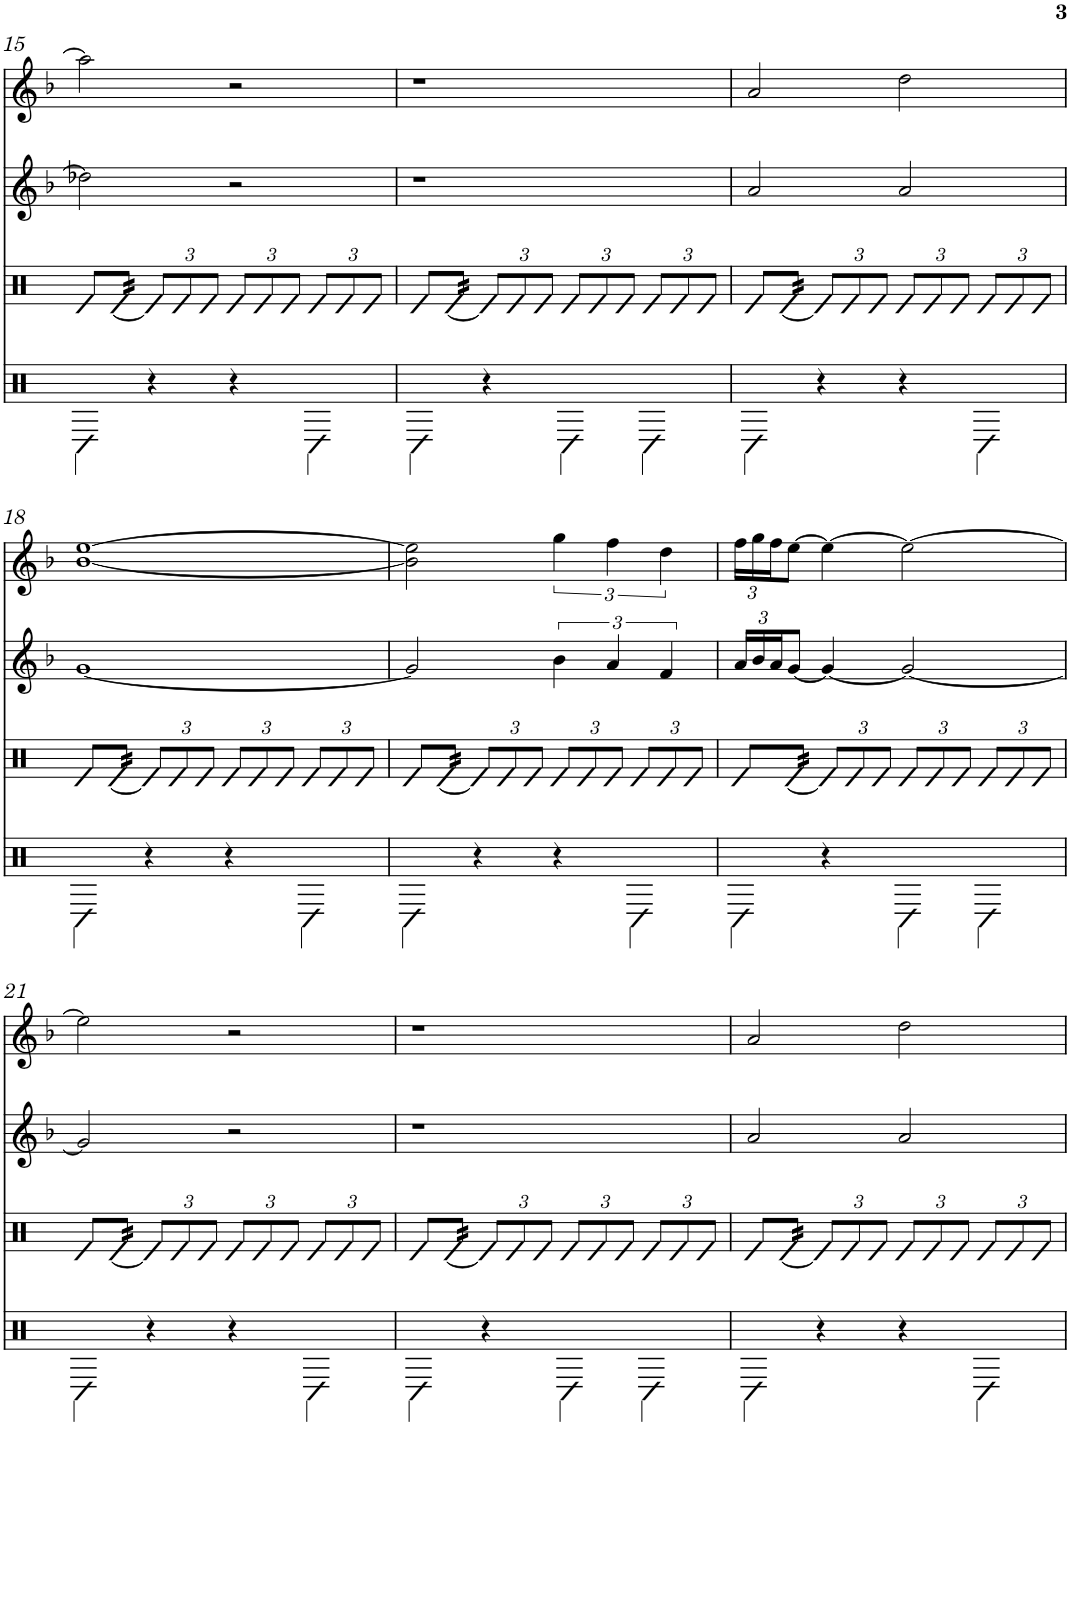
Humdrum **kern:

**kern	**kern	**kern	**kern
*part4	*part3	*part2	*part1
*staff4	*staff3	*staff2	*staff1
*I"Timbal	*I"Caixa	*I"Gralla 2	*I"Gralla 1
!!LO:PB:g=z
*clefX	*clefX	*clefG2	*clefG2
*	*Trd14c24	*	*Trd8c14
*k[]	*k[]	*k[b-]	*k[b-]
*M4/4	*M4/4	*M4/4	*M4/4
*met(c)	*met(c)	*met(c)	*met(c)
=15	=15	=15	=15
4C\	8e/L	2dd-X\]	2aa\]
*	*tremolo	*	*
.	[32e/	.	.
.	32e/	.	.
.	32e/	.	.
.	32e/JJJ	.	.
*	*Xtremolo	*	*
*	*Xbrackettup	*	*
4r	12e/L]	.	.
.	12e/	.	.
.	12e/J	.	.
4r	12e/L	2r	2r
.	12e/	.	.
.	12e/J	.	.
4C\	12e/L	.	.
.	12e/	.	.
.	12e/J	.	.
=16	=16	=16	=16
4C\	8e/L	1r	1r
*	*tremolo	*	*
.	[32e/	.	.
.	32e/	.	.
.	32e/	.	.
.	32e/JJJ	.	.
*	*Xtremolo	*	*
4r	12e/L]	.	.
.	12e/	.	.
.	12e/J	.	.
4C\	12e/L	.	.
.	12e/	.	.
.	12e/J	.	.
4C\	12e/L	.	.
.	12e/	.	.
.	12e/J	.	.
=17	=17	=17	=17
4C\	8e/L	2a/	2a/
*	*tremolo	*	*
.	[32e/	.	.
.	32e/	.	.
.	32e/	.	.
.	32e/JJJ	.	.
*	*Xtremolo	*	*
4r	12e/L]	.	.
.	12e/	.	.
.	12e/J	.	.
4r	12e/L	2a/	2dd\
.	12e/	.	.
.	12e/J	.	.
4C\	12e/L	.	.
.	12e/	.	.
.	12e/J	.	.
!!LO:LB:g=z
=18	=18	=18	=18
4C\	8e/L	[1g	[1b- [1ee
*	*tremolo	*	*
.	[32e/	.	.
.	32e/	.	.
.	32e/	.	.
.	32e/JJJ	.	.
*	*Xtremolo	*	*
4r	12e/L]	.	.
.	12e/	.	.
.	12e/J	.	.
4r	12e/L	.	.
.	12e/	.	.
.	12e/J	.	.
4C\	12e/L	.	.
.	12e/	.	.
.	12e/J	.	.
=19	=19	=19	=19
4C\	8e/L	2g/]	2b-\] 2ee\]
*	*tremolo	*	*
.	[32e/	.	.
.	32e/	.	.
.	32e/	.	.
.	32e/JJJ	.	.
*	*Xtremolo	*	*
4r	12e/L]	.	.
.	12e/	.	.
.	12e/J	.	.
4r	12e/L	6b-\	6gg\
.	12e/	.	.
.	12e/J	6a/	6ff\
4C\	12e/L	.	.
.	12e/	6f/	6dd\
.	12e/J	.	.
=20	=20	=20	=20
*	*	*Xbrackettup	*Xbrackettup
4C\	8e/L	24a/LL	24ff\LL
.	.	24b-/	24gg\
.	.	24a/J	24ff\J
*	*tremolo	*	*
.	[32e/	[8g/J	[8ee\J
.	32e/	.	.
.	32e/	.	.
.	32e/JJJ	.	.
*	*Xtremolo	*	*
4r	12e/L]	4g/_	4ee\_
.	12e/	.	.
.	12e/J	.	.
4C\	12e/L	2g/_	2ee\_
.	12e/	.	.
.	12e/J	.	.
4C\	12e/L	.	.
.	12e/	.	.
.	12e/J	.	.
!!LO:LB:g=z
=21	=21	=21	=21
4C\	8e/L	2g/]	2ee\]
*	*tremolo	*	*
.	[32e/	.	.
.	32e/	.	.
.	32e/	.	.
.	32e/JJJ	.	.
*	*Xtremolo	*	*
4r	12e/L]	.	.
.	12e/	.	.
.	12e/J	.	.
4r	12e/L	2r	2r
.	12e/	.	.
.	12e/J	.	.
4C\	12e/L	.	.
.	12e/	.	.
.	12e/J	.	.
=22	=22	=22	=22
4C\	8e/L	1r	1r
*	*tremolo	*	*
.	[32e/	.	.
.	32e/	.	.
.	32e/	.	.
.	32e/JJJ	.	.
*	*Xtremolo	*	*
4r	12e/L]	.	.
.	12e/	.	.
.	12e/J	.	.
4C\	12e/L	.	.
.	12e/	.	.
.	12e/J	.	.
4C\	12e/L	.	.
.	12e/	.	.
.	12e/J	.	.
=23	=23	=23	=23
4C\	8e/L	2a/	2a/
*	*tremolo	*	*
.	[32e/	.	.
.	32e/	.	.
.	32e/	.	.
.	32e/JJJ	.	.
*	*Xtremolo	*	*
4r	12e/L]	.	.
.	12e/	.	.
.	12e/J	.	.
4r	12e/L	2a/	2dd\
.	12e/	.	.
.	12e/J	.	.
4C\	12e/L	.	.
.	12e/	.	.
.	12e/J	.	.
=	=	=	=
*-	*-	*-	*-
